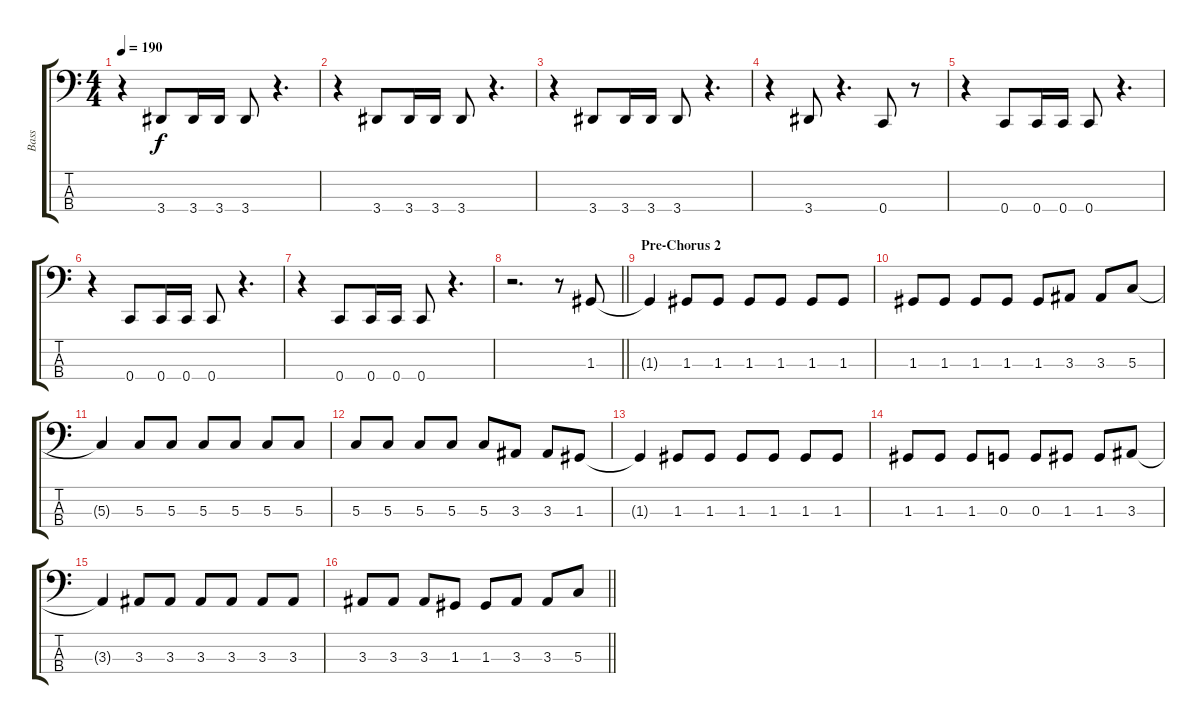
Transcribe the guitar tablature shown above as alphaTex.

\track ("Bass" "Bass") {instrument electricbassfinger}
\staff {score tabs}
\tuning (F2 C2 G1 C1) {hide}
\ts (4 4)
\tempo 190
\clef f4
\ks c
r.4{dy f} 3.4.8 3.4.16 3.4.16 3.4.8 r.4{d} |
r.4 3.4.8 3.4.16 3.4.16 3.4.8 r.4{d} |
r.4 3.4.8 3.4.16 3.4.16 3.4.8 r.4{d} |
r.4 3.4.8 r.4{d} 0.4.8 r.8 |
r.4 0.4.8 0.4.16 0.4.16 0.4.8 r.4{d} |
r.4 0.4.8 0.4.16 0.4.16 0.4.8 r.4{d} |
r.4 0.4.8 0.4.16 0.4.16 0.4.8 r.4{d} |
\barLineRight lightlight
r.2{d} r.8 1.3.8 |
\section ("" "Pre-Chorus 2")
1.3{t}.4 1.3.8 1.3.8 1.3.8 1.3.8 1.3.8 1.3.8 |
1.3.8 1.3.8 1.3.8 1.3.8 1.3.8 3.3.8 3.3.8 5.3.8 |
5.3{t}.4 5.3.8 5.3.8 5.3.8 5.3.8 5.3.8 5.3.8 |
5.3.8 5.3.8 5.3.8 5.3.8 5.3.8 3.3.8 3.3.8 1.3.8 |
1.3{t}.4 1.3.8 1.3.8 1.3.8 1.3.8 1.3.8 1.3.8 |
1.3.8 1.3.8 1.3.8 0.3.8 0.3.8 1.3.8 1.3.8 3.3.8 |
3.3{t}.4 3.3.8 3.3.8 3.3.8 3.3.8 3.3.8 3.3.8 |
\barLineRight lightlight
3.3.8 3.3.8 3.3.8 1.3.8 1.3.8 3.3.8 3.3.8 5.3.8
